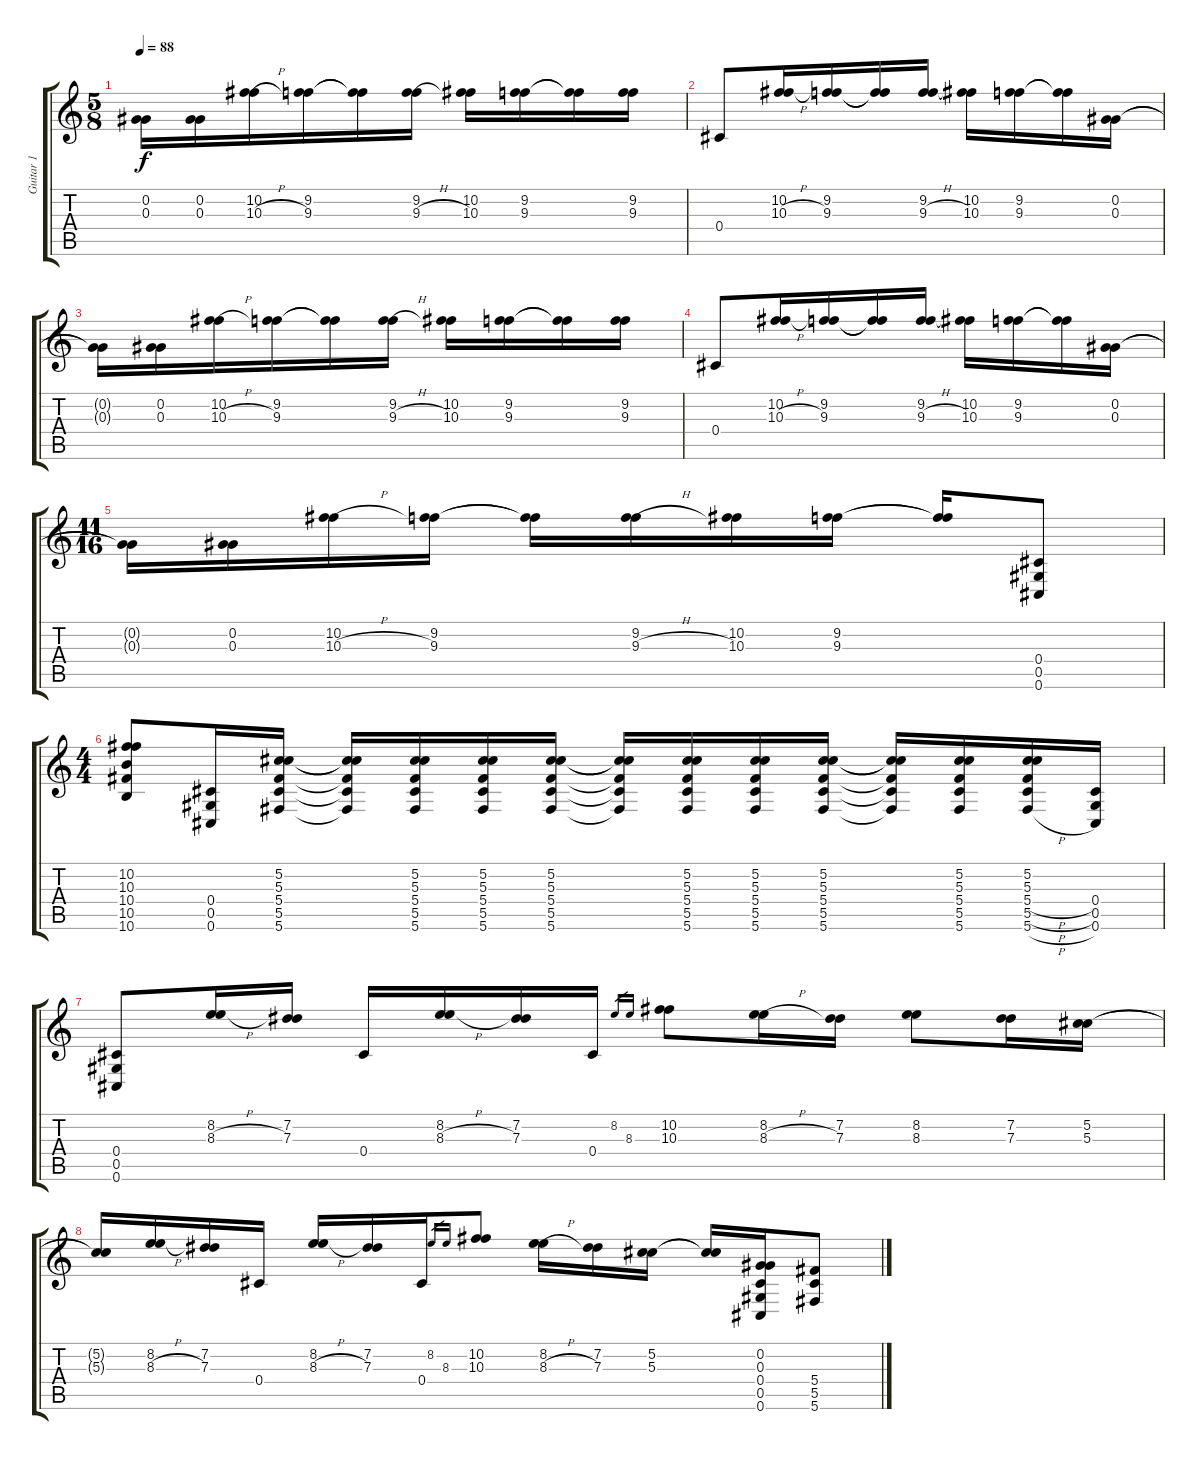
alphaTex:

\track ("Guitar 1" "Guitar 1") {instrument acousticguitarsteel}
\staff {score tabs}
\tuning (F4 Ab3 Ab3 Db3 Ab2 Db2) {hide}
\ts (5 8)
\tempo 88
\clef g2
\ks c
(0.2{t} 0.3{t}).16{dy f} (0.2 0.3).16 (10.2{h} 10.3{h}).16 (9.2 9.3).16 (9.2{t} 9.3{t}).16 (9.2{h} 9.3{h}).16 (10.2 10.3).16 (9.2 9.3).16 (9.2{t} 9.3{t}).16 (9.2 9.3).16 |
0.4.8 (10.2{h} 10.3{h}).16 (9.2 9.3).16 (9.2{t} 9.3{t}).16 (9.2{h} 9.3{h}).16 (10.2 10.3).16 (9.2 9.3).16 (9.2{t} 9.3{t}).16 (0.2 0.3).16 |
(0.2{t} 0.3{t}).16 (0.2 0.3).16 (10.2{h} 10.3{h}).16 (9.2 9.3).16 (9.2{t} 9.3{t}).16 (9.2{h} 9.3{h}).16 (10.2 10.3).16 (9.2 9.3).16 (9.2{t} 9.3{t}).16 (9.2 9.3).16 |
0.4.8 (10.2{h} 10.3{h}).16 (9.2 9.3).16 (9.2{t} 9.3{t}).16 (9.2{h} 9.3{h}).16 (10.2 10.3).16 (9.2 9.3).16 (9.2{t} 9.3{t}).16 (0.2 0.3).16 |
\ts (11 16)
(0.2{t} 0.3{t}).16 (0.2 0.3).16 (10.2{h} 10.3{h}).16 (9.2 9.3).16 (9.2{t} 9.3{t}).16 (9.2{h} 9.3{h}).16 (10.2 10.3).16 (9.2 9.3).16 (9.2{t} 9.3{t}).16 (0.4 0.5 0.6).8 |
\ts (4 4)
(10.2 10.3 10.4 10.5 10.6).8 (0.4 0.5 0.6).16 (5.2 5.3 5.4 5.5 5.6).16 (5.2{t} 5.3{t} 5.4{t} 5.5{t} 5.6{t}).16 (5.2 5.3 5.4 5.5 5.6).16 (5.2 5.3 5.4 5.5 5.6).16 (5.2 5.3 5.4 5.5 5.6).16 (5.2{t} 5.3{t} 5.4{t} 5.5{t} 5.6{t}).16 (5.2 5.3 5.4 5.5 5.6).16 (5.2 5.3 5.4 5.5 5.6).16 (5.2 5.3 5.4 5.5 5.6).16 (5.2{t} 5.3{t} 5.4{t} 5.5{t} 5.6{t}).16 (5.2 5.3 5.4 5.5 5.6).16 (5.2 5.3 5.4{h} 5.5{h} 5.6{h}).16 (0.4 0.5 0.6).16 |
(0.4 0.5 0.6).8 (8.2{h} 8.3{h}).16 (7.2 7.3).16 0.4.16 (8.2{h} 8.3{h}).16 (7.2 7.3).16 0.4.16 8.2.16{gr} 8.3.16{gr} (10.2 10.3).8 (8.2{h} 8.3{h}).16 (7.2 7.3).16 (8.2 8.3).8 (7.2 7.3).16 (5.2 5.3).16 |
(5.2{t} 5.3{t}).16 (8.2{h} 8.3{h}).16 (7.2 7.3).16 0.4.16 (8.2{h} 8.3{h}).16 (7.2 7.3).16 0.4.16 8.2.16{gr} 8.3.16{gr} (10.2 10.3).8 (8.2{h} 8.3{h}).16 (7.2 7.3).16 (5.2 5.3).16 (5.2{t} 5.3{t}).16 (0.2 0.3 0.4 0.5 0.6).16 (5.4{ss} 5.5{ss} 5.6{ss}).8
